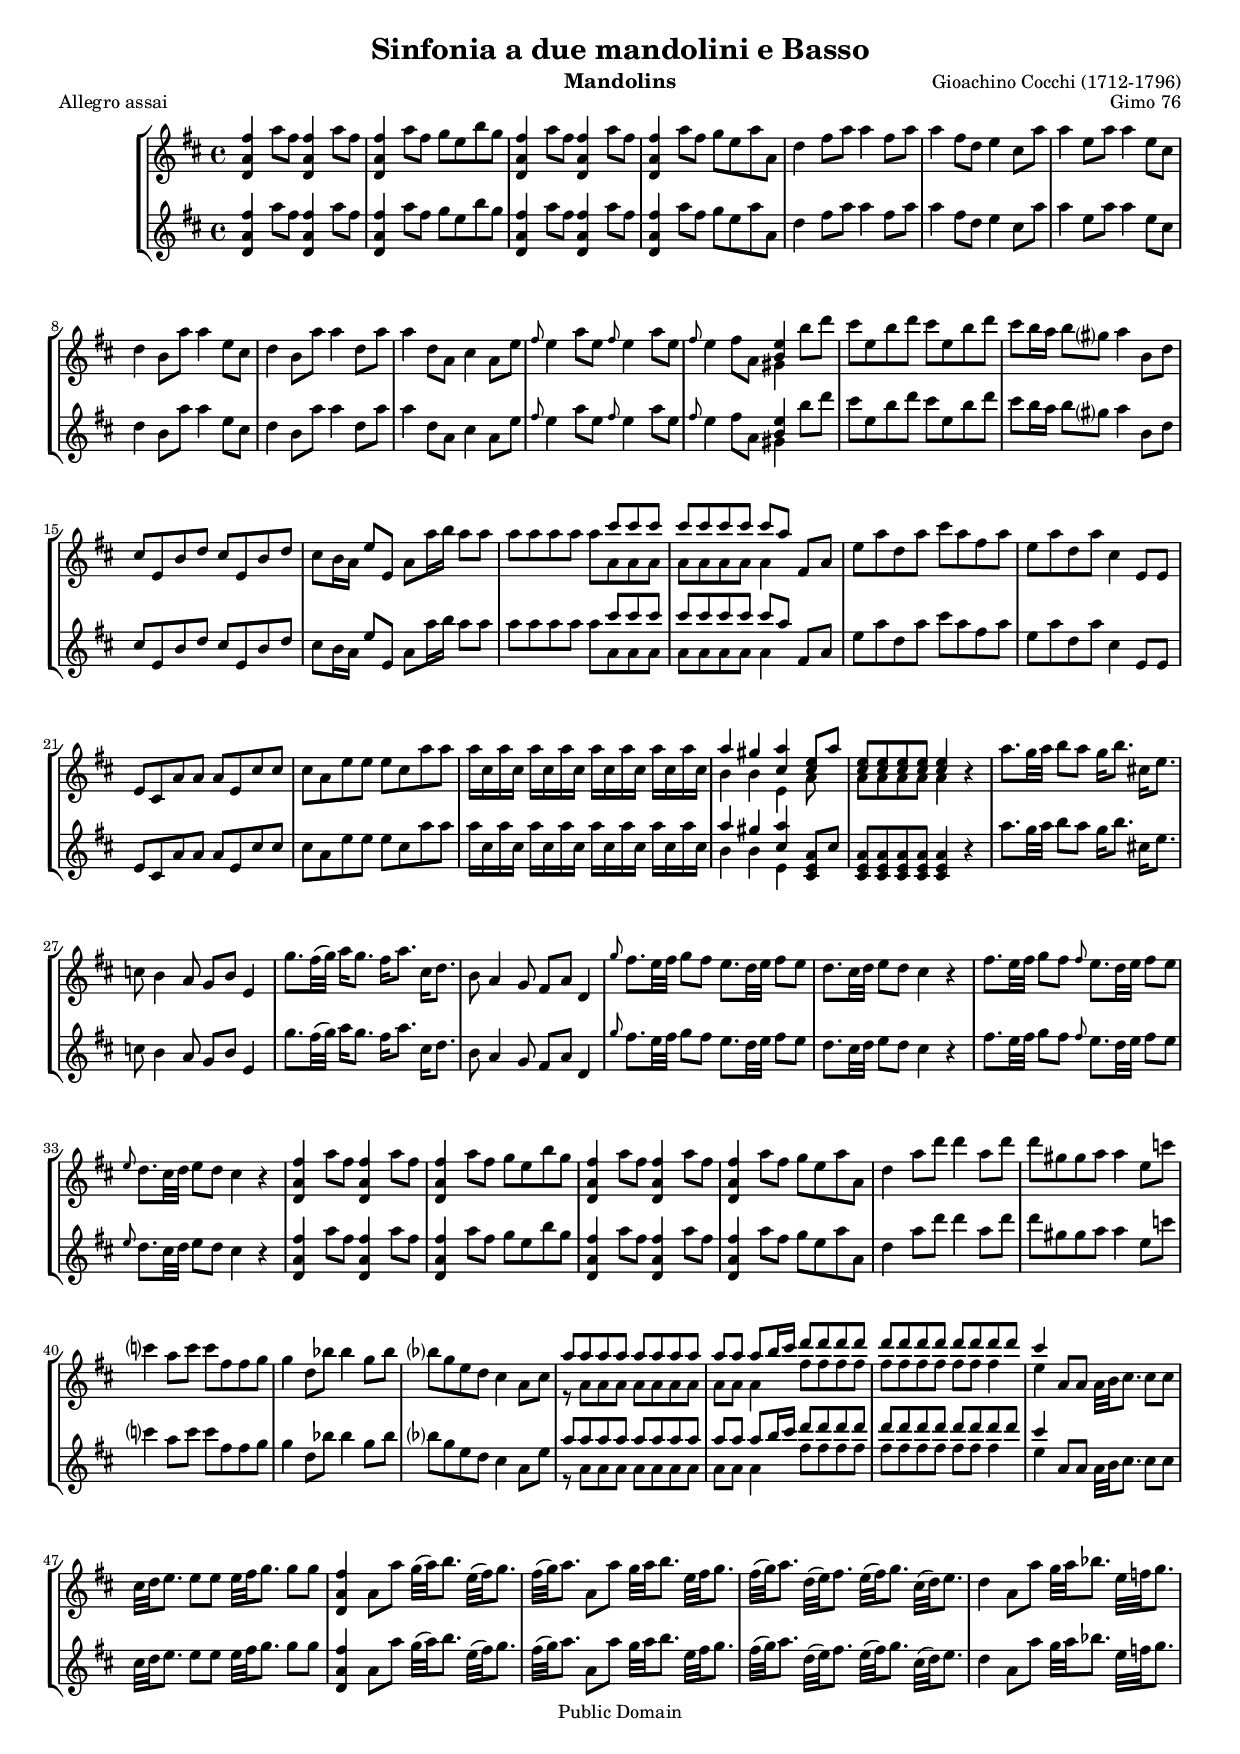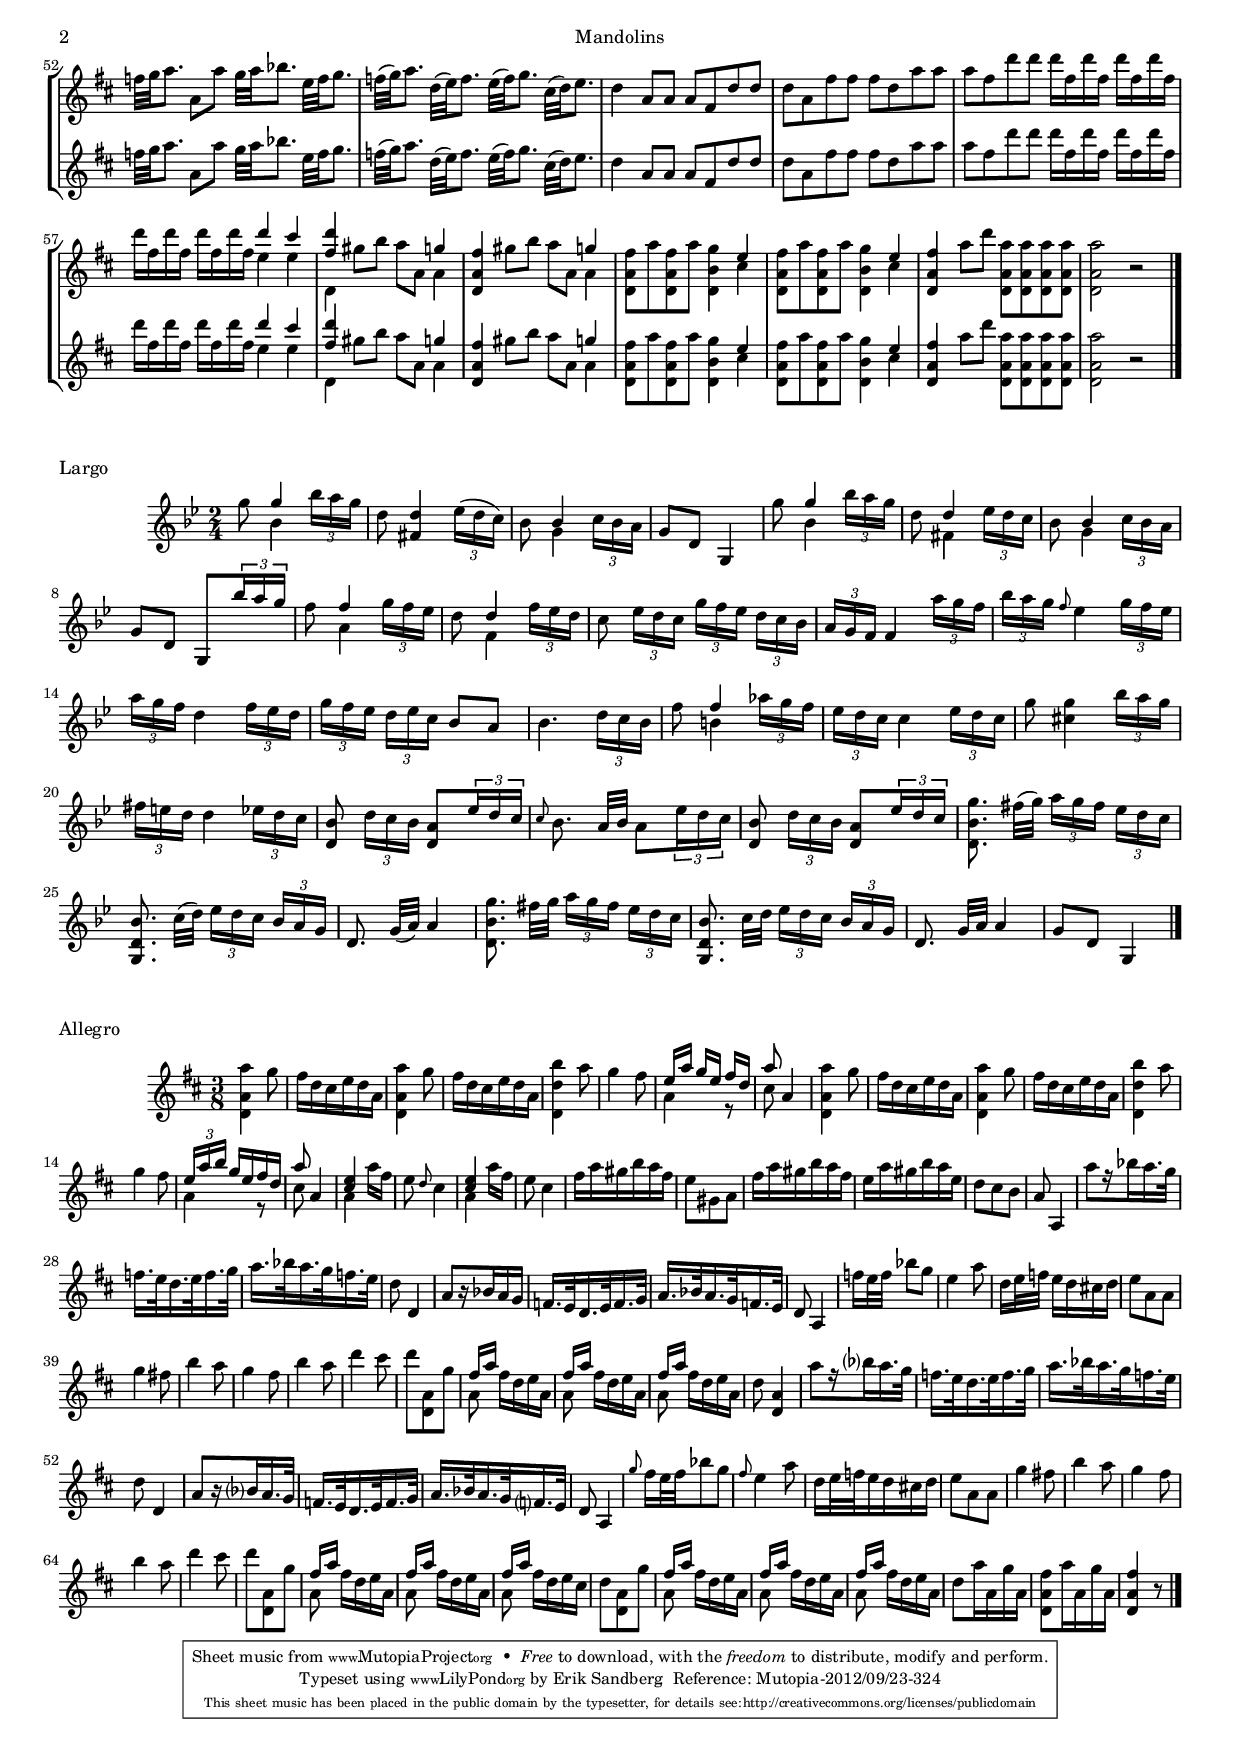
\version "2.16.0"

Instrument = "Mandolins"
\version "2.16.0"

\header {
  title = "Sinfonia a due mandolini e Basso"
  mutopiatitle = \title
  composer = "Gioachino Cocchi (1712-1796)"
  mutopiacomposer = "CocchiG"
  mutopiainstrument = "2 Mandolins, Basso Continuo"
  date = "c.1760"
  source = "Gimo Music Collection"
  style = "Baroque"
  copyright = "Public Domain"
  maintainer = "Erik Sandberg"
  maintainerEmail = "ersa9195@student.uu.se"
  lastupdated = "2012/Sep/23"
  instrument = \Instrument

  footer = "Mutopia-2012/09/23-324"
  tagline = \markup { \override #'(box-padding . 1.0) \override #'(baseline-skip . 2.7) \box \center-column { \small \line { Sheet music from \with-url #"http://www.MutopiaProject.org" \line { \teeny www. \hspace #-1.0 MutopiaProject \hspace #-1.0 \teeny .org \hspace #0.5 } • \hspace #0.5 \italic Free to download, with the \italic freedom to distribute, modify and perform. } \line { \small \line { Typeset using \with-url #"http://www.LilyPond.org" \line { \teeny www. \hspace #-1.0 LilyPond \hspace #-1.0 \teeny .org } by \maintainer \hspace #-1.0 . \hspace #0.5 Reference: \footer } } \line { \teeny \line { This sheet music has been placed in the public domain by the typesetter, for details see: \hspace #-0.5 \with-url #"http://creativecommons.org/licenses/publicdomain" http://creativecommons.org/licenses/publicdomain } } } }
}


\version "2.16.0"
\version "2.16.0"

% Note: This file contains notes shared between mandolin 1 & 2. All are marked with a // in each bar

ISharedA =  \relative c'' {
  %2 page 2
  <fis a, d,>4 a8 fis g e b' g | <fis a, d,>4 a8 fis <fis a, d,>4 a8 fis |
  <fis a, d,>4 a8 fis g e a a, | d4 fis8 a a4 fis8 a | a4 fis8 d e4 cis8 a' |
  a4 e8 a a4 e8 cis | d4 b8 a'
}

ISharedB =  \relative c'' {
  %9 page 2
  d4 b8 a' a4 d,8 a' | a4 d,8 a cis4 a8 e' | 
  \grace fis8 e4 a8 e \grace fis e4 a8 e | 
  %12 page 3
  \grace fis8 e4 fis8 a, <<e'4 b \\ gis>> b'8 d |
  cis e, b' d cis e, b' d | cis b16 a b8 gis? a4 b,8 d |
  cis e, b' d cis e, b' d | cis b16 a e'8 e, a a'16 b a8 a |
  %17
   a[ a a a] <<{s  cis[ cis cis] |  cis[ cis cis cis]  cis[ a]} \\
    { a[ a, a a] |  a[ a a a] a4}>> fis8 a |
   e'[ a d, a'] cis a fis a | e a d, a' cis,4 e,8 e | e cis a' a a e cis' cis |
  %22 page 4
  cis a e' e e cis a' a | a16 cis, a' cis, a' cis, a' cis,
    a' cis, a' cis, a' cis, a' cis, |
  <<{a'4 gis <a cis,>} \\ {b,4 b e,}>>
}

ISharedC =  \relative c''' {
  %26 page 4
  a8. g32 a b8 a g16 b8. cis,!16 e8. | c8 b4 a8 g b e,4 |
  g'8. fis32(  g) a16 g8. fis16 a8. cis,16 d8. | b8 a4 g8 fis a d,4 |
  \grace g'8 fis8. e32 fis g8 fis e8. d32 e fis8 e |
  %31 page 5
  d8. cis32 d e8 d cis4 r |
  fis8. e32 fis g8 fis \grace fis8 e8. d32 e fis8 e |
  \grace e8 d8. cis32 d e8 d cis4 r |

  <fis a, d,>4 a8 fis <fis a, d,>4 a8 fis | <fis a, d,>4 a8 fis g e b' g |
  <fis a, d,>4 a8 fis <fis a, d,>4 a8 fis |
  <fis a, d,>4 a8 fis g e a a, |
  %38 page 6
  d4 a'8 d d4 a8 d |  d[ gis, gis a] a4 e8 c' | c?4 a8 c  c[ fis, fis g] |
  g4 d8 bes' bes4 g8 bes |  bes?[ g e d]
}

ISharedD =  \relative c''' {
  %43
  <<{ a8[ a a a]  a[ a a a] | a a a b16 cis  d8[ d d d] |  d[ d d d]  d[ d d d] |
    cis4} \\ {r8  a,[ a a]  a[ a a a] | a a a4  fis'8[ fis fis fis] |
     fis[ fis fis fis] fis fis fis4 | e4}>> a,8 a a32 b cis8. cis8 cis |
  %47 page 7
  cis32 d e8. e8 e e32 fis g8. g8 g | 
  <fis a, d,>4 a,8 a' g32(  a) b8. e,32(  fis) g8. |
  fis32(  g) a8. a,8 a' g32 a b8. e,32 fis g8. |
  fis32(  g) a8. d,32(  e) fis8. e32(  fis) g8. cis,32(  d) e8. |
  d4 a8 a' g32 a bes8. e,32 f g8. | 
  f32 g a8. a,8 a' g32 a bes8. e,32 f g8. |
  f32(  g) a8. d,32(  e) f8. e32(  f) g8. cis,32(  d) e8. |
  d4 a8 a a fis d' d |
  %55 page 8
  d a fis' fis fis  d a' a | a fis d' d d16 fis, d' fis, d' fis, d' fis, |
  d' fis, d' fis, d' fis, d' fis, <<{d'4 cis | <d fis,>} \\ {e, e | d,}>>
    gis'8 b a a, <<g'4 \\ a,>> |
  %59
  <fis' a, d,>4 gis8 b a a, <<g'4 \\ a,>> |
  <fis' a, d,>8[ a <fis a, d,> a] <g b, d,>4 <<e \\ cis>> |
  <fis a, d,>8[ a <fis a, d,> a] <g b, d,>4 <<e \\ cis>> |
  <fis a, d,> a8 d <a a, d,> <a a, d,> <a a, d,> <a a, d,> |
  %65
  <a a, d,>2 r \bar "|."
}



IMandI =  \relative c'' {
  \clef "treble"
  \key d\major
  \time 4/4

  % end beams on quarters by default
  %1 page 2
  <fis a, d,>4 a8 fis <fis a, d,>4 a8 fis |
  \ISharedA
  %8 page 2
  a4 e8 cis |
  \ISharedB
  %24 page 4
  <<{<e cis>8 a | <e cis>[ <e cis> <e cis> <e cis>] <e cis>4} \\
    {a,8 s  a[ a a a] a4}>> r4 |
  \ISharedC 
  %42 page 6
  cis4 a8 cis |
  \ISharedD
} 


\version "2.16.0"
\version "2.16.0"

% Note: This file contains notes shared between mandolin 1 & 2. All are marked with a // in each bar

ISharedA =  \relative c'' {
  %2 page 2
  <fis a, d,>4 a8 fis g e b' g | <fis a, d,>4 a8 fis <fis a, d,>4 a8 fis |
  <fis a, d,>4 a8 fis g e a a, | d4 fis8 a a4 fis8 a | a4 fis8 d e4 cis8 a' |
  a4 e8 a a4 e8 cis | d4 b8 a'
}

ISharedB =  \relative c'' {
  %9 page 2
  d4 b8 a' a4 d,8 a' | a4 d,8 a cis4 a8 e' | 
  \grace fis8 e4 a8 e \grace fis e4 a8 e | 
  %12 page 3
  \grace fis8 e4 fis8 a, <<e'4 b \\ gis>> b'8 d |
  cis e, b' d cis e, b' d | cis b16 a b8 gis? a4 b,8 d |
  cis e, b' d cis e, b' d | cis b16 a e'8 e, a a'16 b a8 a |
  %17
   a[ a a a] <<{s  cis[ cis cis] |  cis[ cis cis cis]  cis[ a]} \\
    { a[ a, a a] |  a[ a a a] a4}>> fis8 a |
   e'[ a d, a'] cis a fis a | e a d, a' cis,4 e,8 e | e cis a' a a e cis' cis |
  %22 page 4
  cis a e' e e cis a' a | a16 cis, a' cis, a' cis, a' cis,
    a' cis, a' cis, a' cis, a' cis, |
  <<{a'4 gis <a cis,>} \\ {b,4 b e,}>>
}

ISharedC =  \relative c''' {
  %26 page 4
  a8. g32 a b8 a g16 b8. cis,!16 e8. | c8 b4 a8 g b e,4 |
  g'8. fis32(  g) a16 g8. fis16 a8. cis,16 d8. | b8 a4 g8 fis a d,4 |
  \grace g'8 fis8. e32 fis g8 fis e8. d32 e fis8 e |
  %31 page 5
  d8. cis32 d e8 d cis4 r |
  fis8. e32 fis g8 fis \grace fis8 e8. d32 e fis8 e |
  \grace e8 d8. cis32 d e8 d cis4 r |

  <fis a, d,>4 a8 fis <fis a, d,>4 a8 fis | <fis a, d,>4 a8 fis g e b' g |
  <fis a, d,>4 a8 fis <fis a, d,>4 a8 fis |
  <fis a, d,>4 a8 fis g e a a, |
  %38 page 6
  d4 a'8 d d4 a8 d |  d[ gis, gis a] a4 e8 c' | c?4 a8 c  c[ fis, fis g] |
  g4 d8 bes' bes4 g8 bes |  bes?[ g e d]
}

ISharedD =  \relative c''' {
  %43
  <<{ a8[ a a a]  a[ a a a] | a a a b16 cis  d8[ d d d] |  d[ d d d]  d[ d d d] |
    cis4} \\ {r8  a,[ a a]  a[ a a a] | a a a4  fis'8[ fis fis fis] |
     fis[ fis fis fis] fis fis fis4 | e4}>> a,8 a a32 b cis8. cis8 cis |
  %47 page 7
  cis32 d e8. e8 e e32 fis g8. g8 g | 
  <fis a, d,>4 a,8 a' g32(  a) b8. e,32(  fis) g8. |
  fis32(  g) a8. a,8 a' g32 a b8. e,32 fis g8. |
  fis32(  g) a8. d,32(  e) fis8. e32(  fis) g8. cis,32(  d) e8. |
  d4 a8 a' g32 a bes8. e,32 f g8. | 
  f32 g a8. a,8 a' g32 a bes8. e,32 f g8. |
  f32(  g) a8. d,32(  e) f8. e32(  f) g8. cis,32(  d) e8. |
  d4 a8 a a fis d' d |
  %55 page 8
  d a fis' fis fis  d a' a | a fis d' d d16 fis, d' fis, d' fis, d' fis, |
  d' fis, d' fis, d' fis, d' fis, <<{d'4 cis | <d fis,>} \\ {e, e | d,}>>
    gis'8 b a a, <<g'4 \\ a,>> |
  %59
  <fis' a, d,>4 gis8 b a a, <<g'4 \\ a,>> |
  <fis' a, d,>8[ a <fis a, d,> a] <g b, d,>4 <<e \\ cis>> |
  <fis a, d,>8[ a <fis a, d,> a] <g b, d,>4 <<e \\ cis>> |
  <fis a, d,> a8 d <a a, d,> <a a, d,> <a a, d,> <a a, d,> |
  %65
  <a a, d,>2 r \bar "|."
}



IMandII =  \relative c'' {
  \clef "treble"
  \key d\major
  \time 4/4

  % end beams on quarters by default
  %1 page 2
  <fis a, d,>4 a8 fis <fis a, d,>4 a8 fis |
  \ISharedA
  %8 page 2
  a4 e8 cis |
  \ISharedB
  %24 page 4
  <a e cis>8 cis | <a e cis> <a e cis> <a e cis> <a e cis> <a e cis>4 r |
  \ISharedC
  %42 page 6
  cis4 a8 e' |
  \ISharedD
}

\version "2.16.0"

% Note: This movement has identical parts for mandolin 1 & 2.

IIMand =  \relative c''' {
  \clef "treble"
  \key g\minor
  \time 2/4
  \set tupletSpannerDuration = #(ly:make-moment 1 8)
  % end beams on eighths by default
  \set Timing.baseMoment = #(ly:make-moment 1 8)
%  \set Timing.beamExceptions = #'((end . (
%    ((1 . 32) . (2 2 2 2 2 2 2 2))
%  )))

  %1 page 9
  g8 <<g4 \\ bes,>> \times 2/3 {bes'16 a g} |
  d8 <d fis,>4 \times 2/3 {es16( d  c)} |
  bes8 <<bes4 \\ g>> \times 2/3 {c16 bes a} |  g8[ d] g,4 |
  g''8 <<g4 \\ bes,>> \times 2/3 {bes'16 a g} |
  d8 <<d4 \\ fis,>> \times 2/3 {es'16 d c} |
  bes8 <<bes4 \\ g>> \times 2/3 {c16 bes a} |
   g8[ d]  g,[ \times 2/3 {bes''16 a g]} |
  %9
  f8 <<f4 \\ a,>> \times 2/3 {g'16 f es} |
  d8 <<d4 \\ f,>> \times 2/3 {f'16 es d} |
  c8 \times 2/3 {es16[ d c] g'[ f es] d[ c bes] |
  a g f} f4 \times 2/3 {a'16 g f |
  bes a g} \grace f8 es4 \times 2/3 {g16 f es |
  %14 page 10
  a g f} d4 \times 2/3 {f16 es d | g f es d es c}  bes8[ a] |
  bes4. \times 2/3 {d16 c bes} |
  f'8 <<f4 \\ b,>> \times 2/3 {as'16 g f |
  es d c} c4 \times 2/3 {es16 d c} |
  g'8 <g cis,>4 \times 2/3 {bes16 a g |
  fis e d} d4 \times 2/3 {es16 d c} |
  %21
  <bes d,>8 \times 2/3 {d16 c bes} <a d,>8 \times 2/3 {es'16 d c} |
  \grace c8 bes8. a32 bes  a8[ \times 2/3 {es'16 d c]} |
  <bes d,>8 \times 2/3 {d16 c bes} <a d,>8 \times 2/3 {es'16 d c} |
  <g' bes, d,>8. fis32(  g) \times 2/3 {a16[ g fis] es[ d c]} |
  <bes d, g,>8. c32(  d) \times 2/3 {es16[ d c] bes[ a g]} |
  d8. g32(  a) a4 |
  %27 page 11
  <g' bes, d,>8. fis32 g \times 2/3 {a16[ g fis] es[ d c]} |
  %28 Note: Dotted eighths in 28,29 are not dotted in the manuscript
  <bes d, g,>8. c32 d \times 2/3 {es16[ d c] bes[ a g]} |
  d8. g32 a a4 |  g8[ d] g,4 \bar "|."
}


\version "2.16.0"

% Note: This movement has identical parts for mandolin 1 & 2.

IIIMand =  \relative c''' {
  \clef "treble"
  \key d\major
  \time 3/8

  %1 page 11
  <a a, d,>4 g8 | fis16 d cis e d a | <a' a, d,>4 g8 | fis16 d cis e d a |
  <b' d, d,>4 a8 | g4 fis8 | <<{ e16[ a]  g[ e]  fis[ d]} \\ {a4 r8}>> |
  %8
  <<a'8 \\ cis,>> a4 | <a' a, d,>4 g8 | fis16 d cis e d a | <a' a, d,>4 g8 |
  fis16 d cis e d a | <b' d, d,>4 a8 | g4 fis8 |
  <<{\times 2/3 { e16[ a b]}  g[ e fis d]} \\ {a4 r8}>> |
  %16 page 12
  <<a'8 \\ cis,>> a4 | <<e' cis \\ a>> a'16 fis | e8 \grace d cis4 |
  <<e cis \\ a>> a'16 fis | e8 cis4 | fis16 a gis b a fis |
  e8 gis, a | fis'16 a gis b a fis | e a gis b a e | d8 cis b | a a,4 |
  %27
   a''8[ r16 bes a16. g32] | f16. e32 d16. e32 f16. g32 |
  a16. bes32 a16. g32 f16. e32 | d8 d,4 |  a'8[ r16 bes a g] |
  f16. e32 d16. e32 f16. g32 | a16. bes32 a16. g32 f16. e32 |
  %34 Note: The a is a very clear b in the manuscript, which does not make sense.
  d8 a4 |
  %35 page 13 Note: The f''16 is dotted in the manuscript
   f''16[ e32 f]  bes8[ g] | e4 a8 |
  %37 Note: The d,16 is a d,8 in the manuscript
   d,16[ e32 f]  e16[ d cis! d] | e8 a, a | g'4 fis!8 | b4 a8 | g4 fis8 |
  b4 a8 | d4 cis8 | d8 <a, d,> g' | <<{ fis16[ a]} \\ a,8>>  fis'16[ d e a,] |
  %46
  <<{ fis'16[ a]} \\ a,8>>  fis'16[ d e a,] |
  <<{ fis'16[ a]} \\ a,8>>  fis'16[ d e a,] | d8 <a d,>4 |
   a'8[ r16 bes? a16. g32] | f16. e32 d16. e32 f16. g32 |
  a16. bes32 a16. g32 f16. e32 | d8 d,4 |  a'8[ r16 bes? a16. g32] |
  %54 page 14
  f16. e32 d16. e32 f16. g32 | a16. bes32 a16. g32 f?16. e32 | d8 a4 | 
  \grace g''8 fis16 e32 fis bes8 g | \grace fis8 e4 a8 |
  d,16 e32 f e16 d cis! d | e8 a, a | g'4 fis!8 | b4 a8 | g4 fis8 | b4 a8 |
  %65 page 15
  d4 cis8 | d <a, d,> g' | <<{ fis16[ a]} \\ a,8>>  fis'16[ d e a,] |
  <<{ fis'16[ a]} \\ a,8>>  fis'16[ d e a,] |
  <<{ fis'16[ a]} \\ a,8>>  fis'16[ d e cis] |
  %70
  d8 <a d,> g' | <<{ fis16[ a]} \\ a,8>>  fis'16[ d e a,] |
  <<{ fis'16[ a]} \\ a,8>>  fis'16[ d e a,] | <<{ fis'16[ a]} \\ a,8>>  fis'16[ d e a,] |
  d8 a'16 a, g' a, | <fis' a, d,>8 a16 a, g' a, | <fis' a, d,>4 r8 \bar "|." 
}


#(set-global-staff-size 16)

\score {
  \context StaffGroup <<
    \context Staff = I \IMandI
    \context Staff = II \IMandII
  >>
  \header {piece = "Allegro assai" opus = "Gimo 76"}
  \layout {}
}

\score {
  \context Staff = M \IIMand

  \header {piece = "Largo"}
  \layout {}
}

\score {
  \context Staff = M \IIIMand

  \header {piece = "Allegro"}
  \layout {}
}
